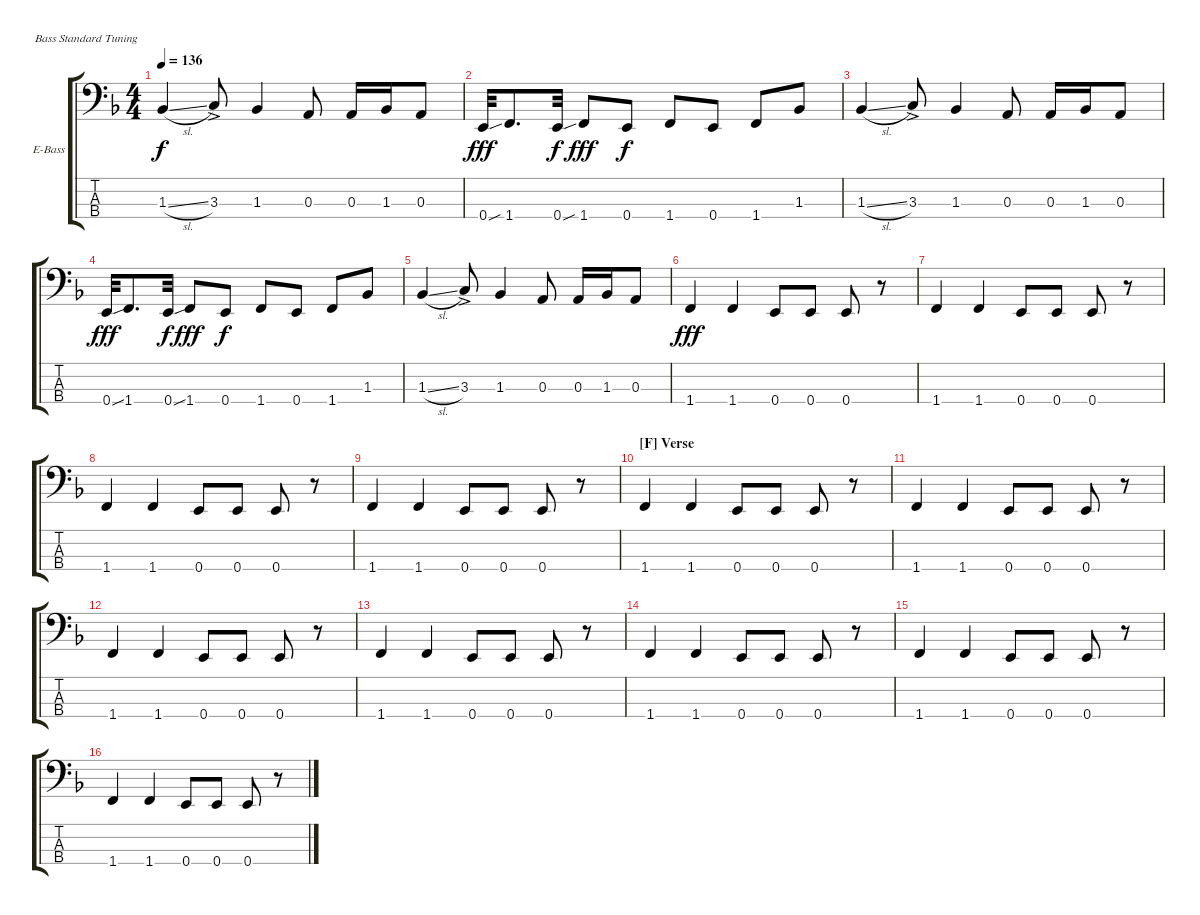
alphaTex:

\defaultSystemsLayout 4
\bracketExtendMode groupsimilarinstruments
\firstSystemTrackNameOrientation horizontal
\otherSystemsTrackNameOrientation horizontal
\track ("Electric Bass" "E-Bass") {instrument electricbassfinger}
\staff {score tabs}
\tuning (G2 D2 A1 E1)
\ts (4 4)
\tempo 136
\clef f4
\scale
1.10845
\ks f
1.3{sl}.4{dy f} 3.3{ac}.8 1.3.4 0.3.8 0.3.16 1.3.16 0.3.8 |
\scale
0.945776 0.4{sou}.32{dy fff} 1.4.8{d} 0.4{sou}.32{dy f} 1.4.8{dy fff} 0.4.8{dy f} 1.4.8 0.4.8 1.4.8 1.3.8 |
\scale
0.945776 1.3{sl}.4 3.3{ac}.8 1.3.4 0.3.8 0.3.16 1.3.16 0.3.8 |
\scale
1.10845 0.4{sou}.32{dy fff} 1.4.8{d} 0.4{sou}.32{dy f} 1.4.8{dy fff} 0.4.8{dy f} 1.4.8 0.4.8 1.4.8 1.3.8 |
\scale
0.945776 1.3{sl}.4 3.3{ac}.8 1.3.4 0.3.8 0.3.16 1.3.16 0.3.8 |
\scale
0.945776 1.4.4{dy fff} 1.4.4 0.4.8 0.4.8 0.4.8 r.8 |
\scale
1.10845 1.4.4 1.4.4 0.4.8 0.4.8 0.4.8 r.8 |
\scale
0.945776 1.4.4 1.4.4 0.4.8 0.4.8 0.4.8 r.8 |
\scale
0.945776 1.4.4 1.4.4 0.4.8 0.4.8 0.4.8 r.8 |
\section ("F" "Verse")
\scale
1.10845 1.4.4 1.4.4 0.4.8 0.4.8 0.4.8 r.8 |
\scale
0.945776 1.4.4 1.4.4 0.4.8 0.4.8 0.4.8 r.8 |
\scale
0.945776 1.4.4 1.4.4 0.4.8 0.4.8 0.4.8 r.8 |
\scale
1.10845 1.4.4 1.4.4 0.4.8 0.4.8 0.4.8 r.8 |
\scale
0.945776 1.4.4 1.4.4 0.4.8 0.4.8 0.4.8 r.8 |
\scale
0.945776 1.4.4 1.4.4 0.4.8 0.4.8 0.4.8 r.8 |
\scale
1.10845 1.4.4 1.4.4 0.4.8 0.4.8 0.4.8 r.8
